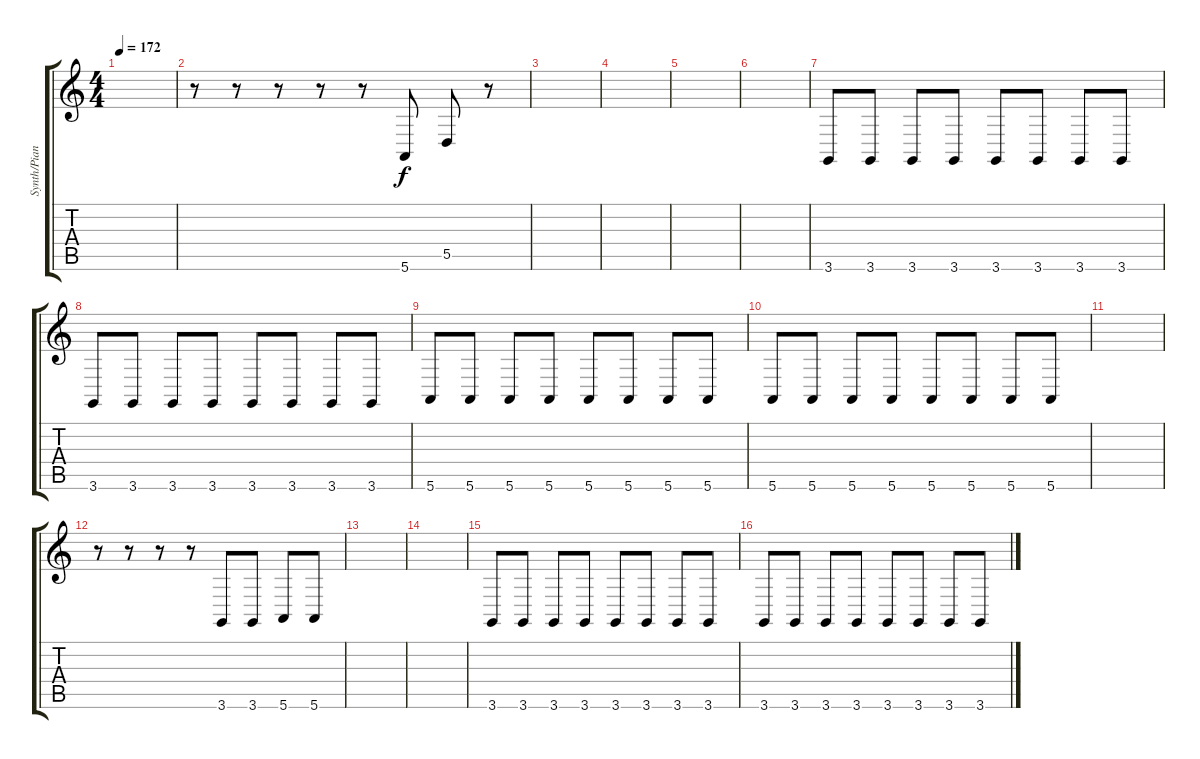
\track ("Synth/Piano" "Synth/Pian") {instrument reedorgan}
\staff {score tabs}
\tuning (E4 B3 G3 D3 A2 E2) {hide}
\ts (4 4)
\tempo 172
\clef g2
\ks c
|
r.8 r.8 r.8 r.8 r.8 5.6.8 5.5.8 r.8 |
|
|
|
|
3.6.8 3.6.8 3.6.8 3.6.8 3.6.8 3.6.8 3.6.8 3.6.8 |
3.6.8 3.6.8 3.6.8 3.6.8 3.6.8 3.6.8 3.6.8 3.6.8 |
5.6.8 5.6.8 5.6.8 5.6.8 5.6.8 5.6.8 5.6.8 5.6.8 |
5.6.8 5.6.8 5.6.8 5.6.8 5.6.8 5.6.8 5.6.8 5.6.8 |
|
r.8 r.8 r.8 r.8 3.6.8 3.6.8 5.6.8 5.6.8 |
|
|
3.6.8 3.6.8 3.6.8 3.6.8 3.6.8 3.6.8 3.6.8 3.6.8 |
3.6.8 3.6.8 3.6.8 3.6.8 3.6.8 3.6.8 3.6.8 3.6.8
